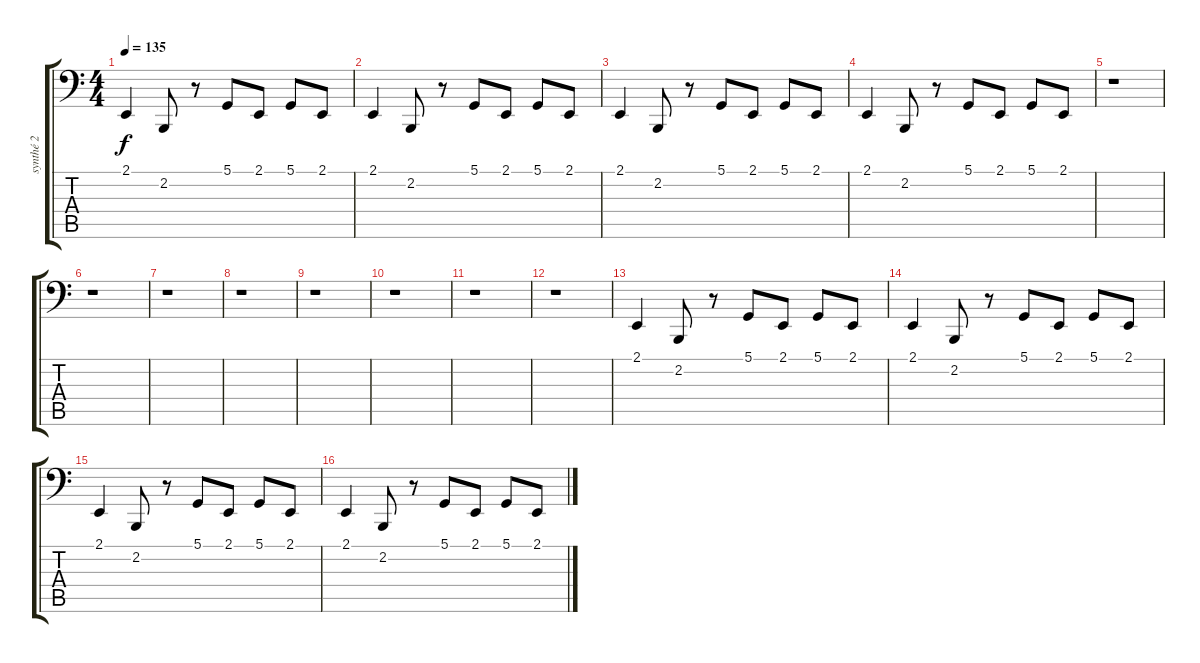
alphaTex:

\track ("synthé 2" "synthé 2") {instrument lead2sawtooth}
\staff {score tabs}
\tuning (D2 A1 F1 C1 G0 D0) {hide}
\ts (4 4)
\tempo 135
\clef f4
\ks c
2.1.4{dy f} 2.2.8 r.8 5.1.8 2.1.8 5.1.8 2.1.8 |
2.1.4 2.2.8 r.8 5.1.8 2.1.8 5.1.8 2.1.8 |
2.1.4 2.2.8 r.8 5.1.8 2.1.8 5.1.8 2.1.8 |
2.1.4 2.2.8 r.8 5.1.8 2.1.8 5.1.8 2.1.8 |
r.1 |
r.1 |
r.1 |
r.1 |
r.1 |
r.1 |
r.1 |
r.1 |
2.1.4 2.2.8 r.8 5.1.8 2.1.8 5.1.8 2.1.8 |
2.1.4 2.2.8 r.8 5.1.8 2.1.8 5.1.8 2.1.8 |
2.1.4 2.2.8 r.8 5.1.8 2.1.8 5.1.8 2.1.8 |
2.1.4 2.2.8 r.8 5.1.8 2.1.8 5.1.8 2.1.8
